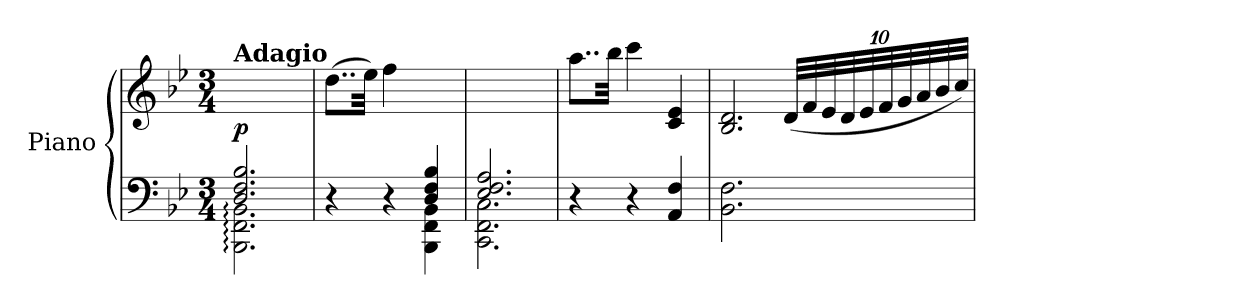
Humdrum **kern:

**kern	**kern	**dynam
*part1	*part1	*part1
*staff2	*staff1	*staff1/2
*I"Piano	*	*
*I'Pno.	*	*
*clefF4	*clefG2	*
*k[b-e-]	*k[b-e-]	*
*M3/4	*M3/4	*
=1	=1	=1
*^	*	*
!	!	!LO:TX:a:B:t=Adagio	!
!	!	!	!LO:DY:a=2
2.D/ 2.F/ 2.B-/	2.BBB-\: 2.FF\: 2.BB-\: 2.D\yy: 2.F\yy: 2.B-\yy:	2.ryy	p
=2	=2	=2	=2
2ryy	4r	(>8..dd\L	.
.	.	32ee-\Jkk)	.
.	4r	4ff\	.
4D/ 4F/ 4B-/	4BBB-\ 4FF\ 4BB-\	4ryy	.
=3	=3	=3	=3
2.E-/ 2.F/ 2.A/	2.CC\ 2.FF\ 2.C\	2.ryy	.
*v	*v	*	*
=4	=4	=4
4r	8..aa\L	.
.	32bb-\Jkk	.
4r	4ccc\	.
4AA/ 4F/	4c/ 4e-/	.
=5	=5	=5
*	*^	*
2.BB-\ 2.F\	2.B-/ 2.d/	2ryy	.
.	.	(<40d/LLL	.
.	.	40f/	.
.	.	40e-/	.
.	.	40d/	.
.	.	40e-/	.
.	.	40f/	.
.	.	40g/	.
.	.	40a/	.
.	.	40b-/	.
.	.	40cc/JJJ)	.
*	*v	*v	*
=	=	=
*-	*-	*-
